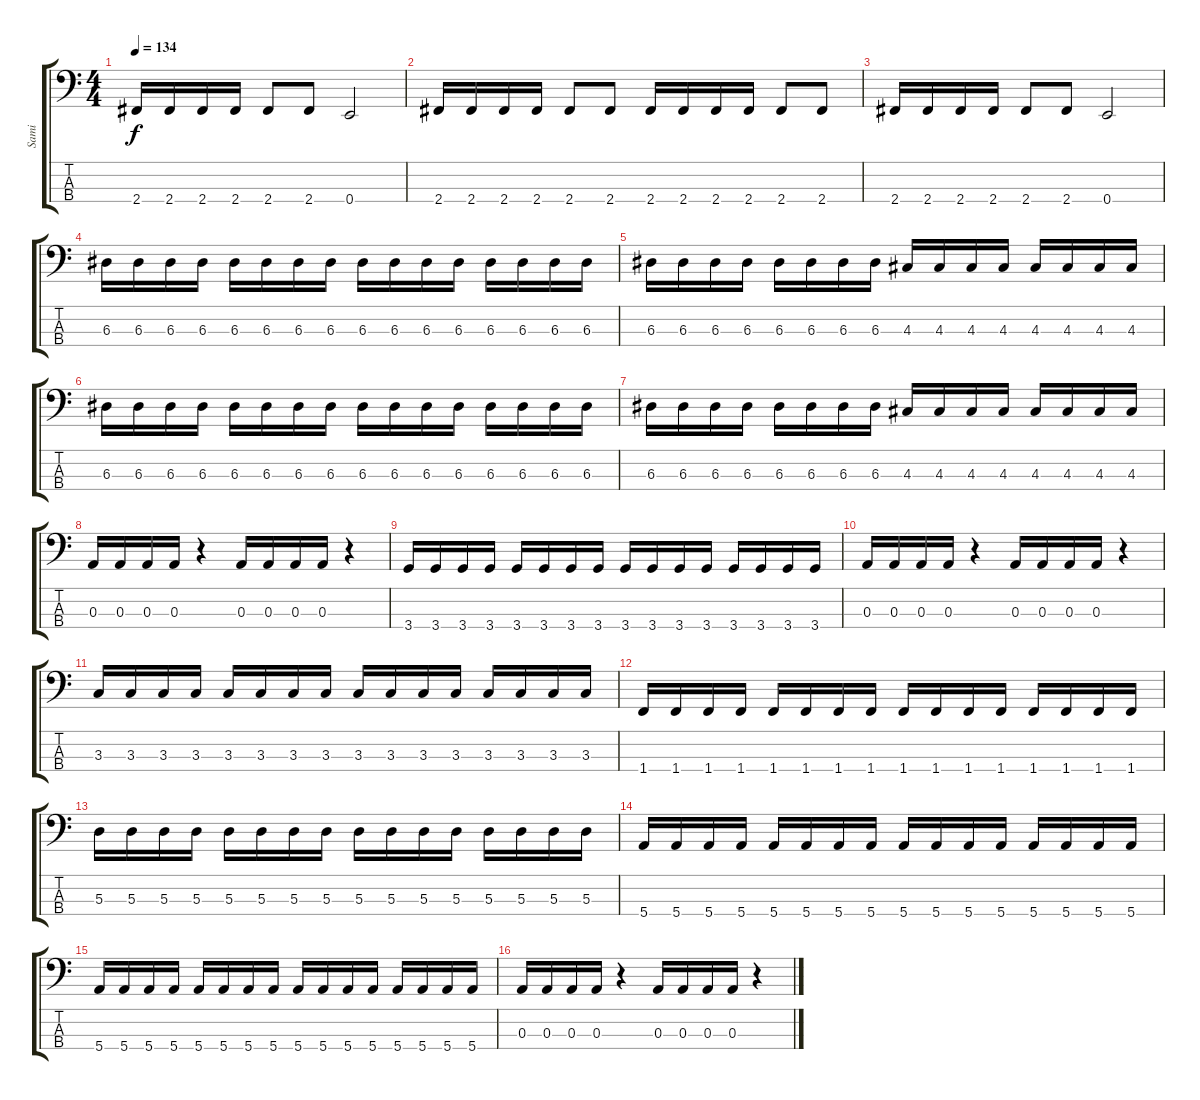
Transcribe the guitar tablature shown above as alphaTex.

\track ("Sami" "Sami") {instrument electricbasspick}
\staff {score tabs}
\tuning (G2 D2 A1 E1) {hide}
\ts (4 4)
\tempo 134
\clef f4
\ks c
2.4.16{dy f} 2.4.16 2.4.16 2.4.16 2.4.8 2.4.8 0.4.2 |
2.4.16 2.4.16 2.4.16 2.4.16 2.4.8 2.4.8 2.4.16 2.4.16 2.4.16 2.4.16 2.4.8 2.4.8 |
2.4.16 2.4.16 2.4.16 2.4.16 2.4.8 2.4.8 0.4.2 |
6.3.16 6.3.16 6.3.16 6.3.16 6.3.16 6.3.16 6.3.16 6.3.16 6.3.16 6.3.16 6.3.16 6.3.16 6.3.16 6.3.16 6.3.16 6.3.16 |
6.3.16 6.3.16 6.3.16 6.3.16 6.3.16 6.3.16 6.3.16 6.3.16 4.3.16 4.3.16 4.3.16 4.3.16 4.3.16 4.3.16 4.3.16 4.3.16 |
6.3.16 6.3.16 6.3.16 6.3.16 6.3.16 6.3.16 6.3.16 6.3.16 6.3.16 6.3.16 6.3.16 6.3.16 6.3.16 6.3.16 6.3.16 6.3.16 |
6.3.16 6.3.16 6.3.16 6.3.16 6.3.16 6.3.16 6.3.16 6.3.16 4.3.16 4.3.16 4.3.16 4.3.16 4.3.16 4.3.16 4.3.16 4.3.16 |
0.3.16 0.3.16 0.3.16 0.3.16 r.4 0.3.16 0.3.16 0.3.16 0.3.16 r.4 |
3.4.16 3.4.16 3.4.16 3.4.16 3.4.16 3.4.16 3.4.16 3.4.16 3.4.16 3.4.16 3.4.16 3.4.16 3.4.16 3.4.16 3.4.16 3.4.16 |
0.3.16 0.3.16 0.3.16 0.3.16 r.4 0.3.16 0.3.16 0.3.16 0.3.16 r.4 |
3.3.16 3.3.16 3.3.16 3.3.16 3.3.16 3.3.16 3.3.16 3.3.16 3.3.16 3.3.16 3.3.16 3.3.16 3.3.16 3.3.16 3.3.16 3.3.16 |
1.4.16 1.4.16 1.4.16 1.4.16 1.4.16 1.4.16 1.4.16 1.4.16 1.4.16 1.4.16 1.4.16 1.4.16 1.4.16 1.4.16 1.4.16 1.4.16 |
5.3.16 5.3.16 5.3.16 5.3.16 5.3.16 5.3.16 5.3.16 5.3.16 5.3.16 5.3.16 5.3.16 5.3.16 5.3.16 5.3.16 5.3.16 5.3.16 |
5.4.16 5.4.16 5.4.16 5.4.16 5.4.16 5.4.16 5.4.16 5.4.16 5.4.16 5.4.16 5.4.16 5.4.16 5.4.16 5.4.16 5.4.16 5.4.16 |
5.4.16 5.4.16 5.4.16 5.4.16 5.4.16 5.4.16 5.4.16 5.4.16 5.4.16 5.4.16 5.4.16 5.4.16 5.4.16 5.4.16 5.4.16 5.4.16 |
0.3.16 0.3.16 0.3.16 0.3.16 r.4 0.3.16 0.3.16 0.3.16 0.3.16 r.4
